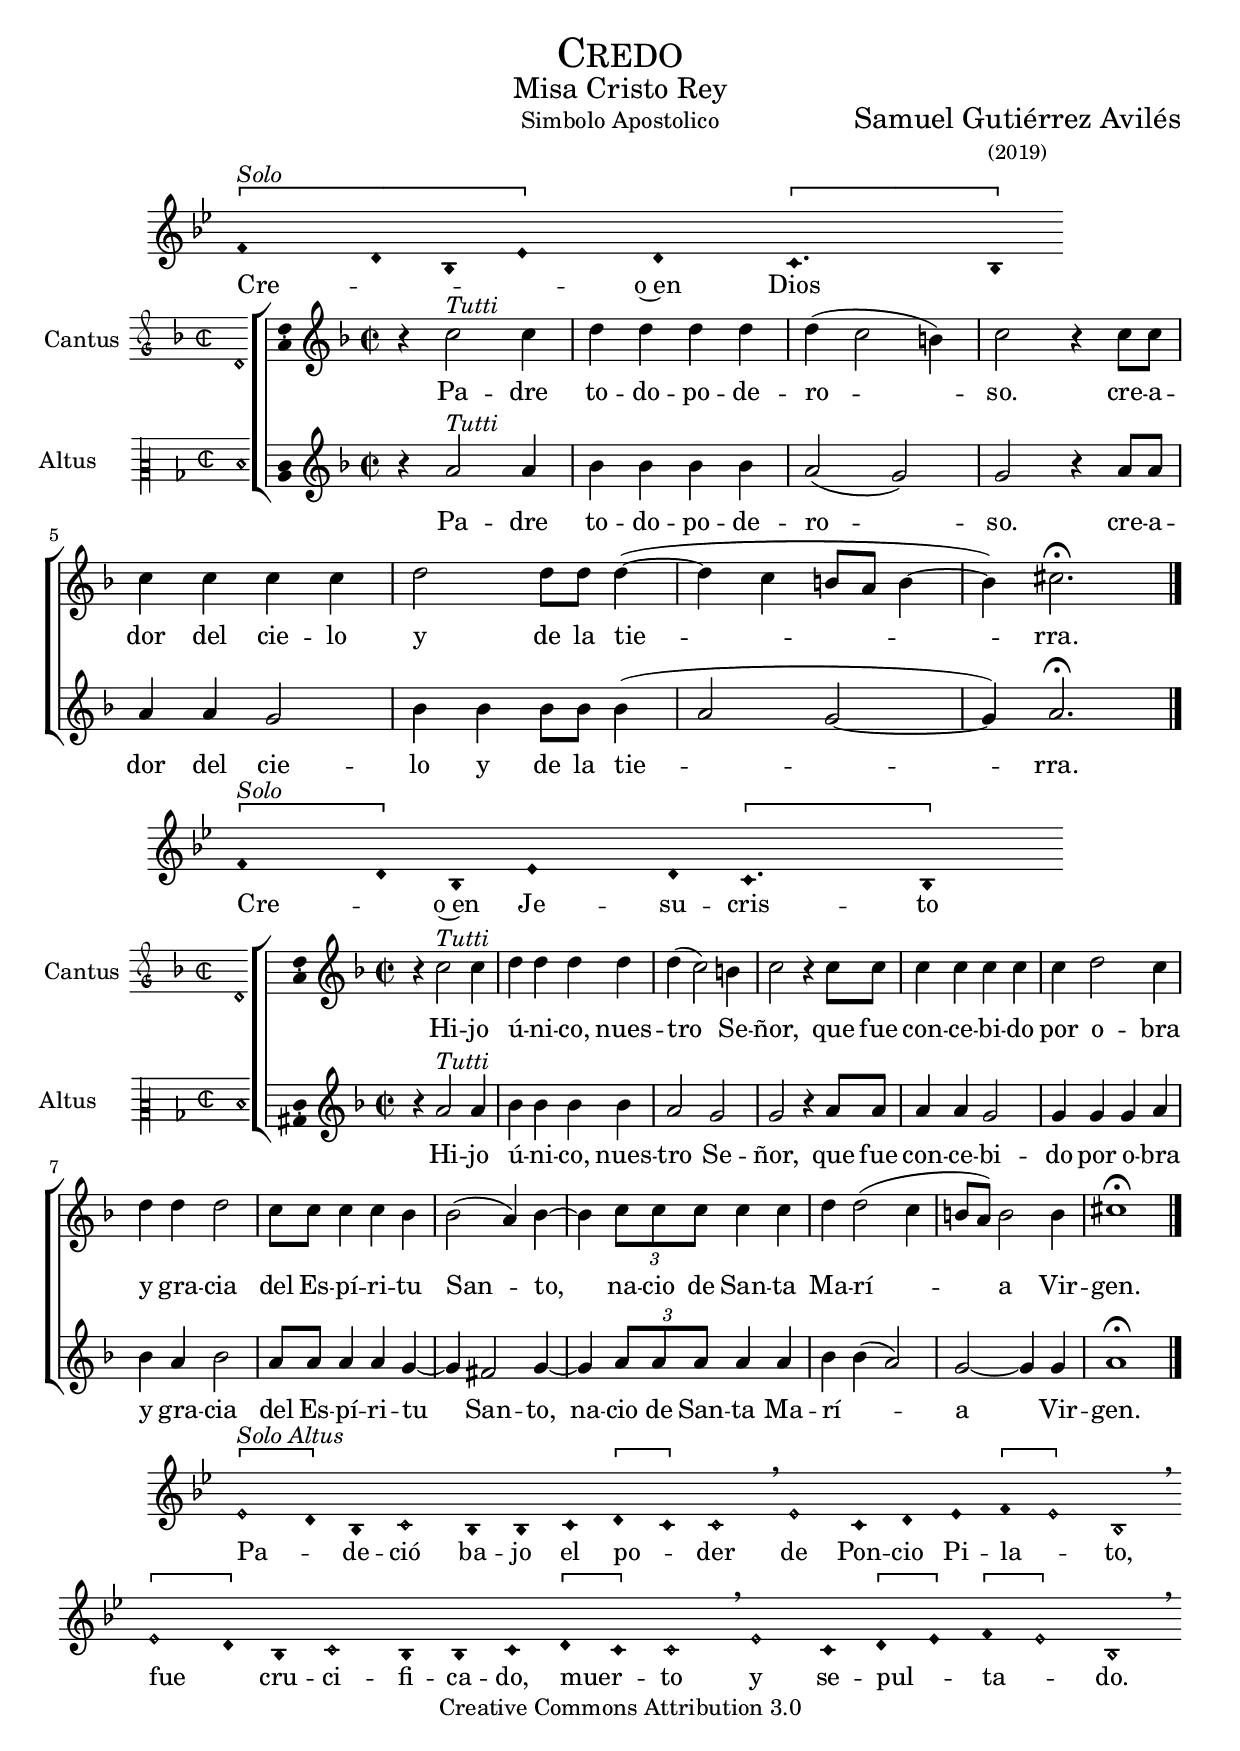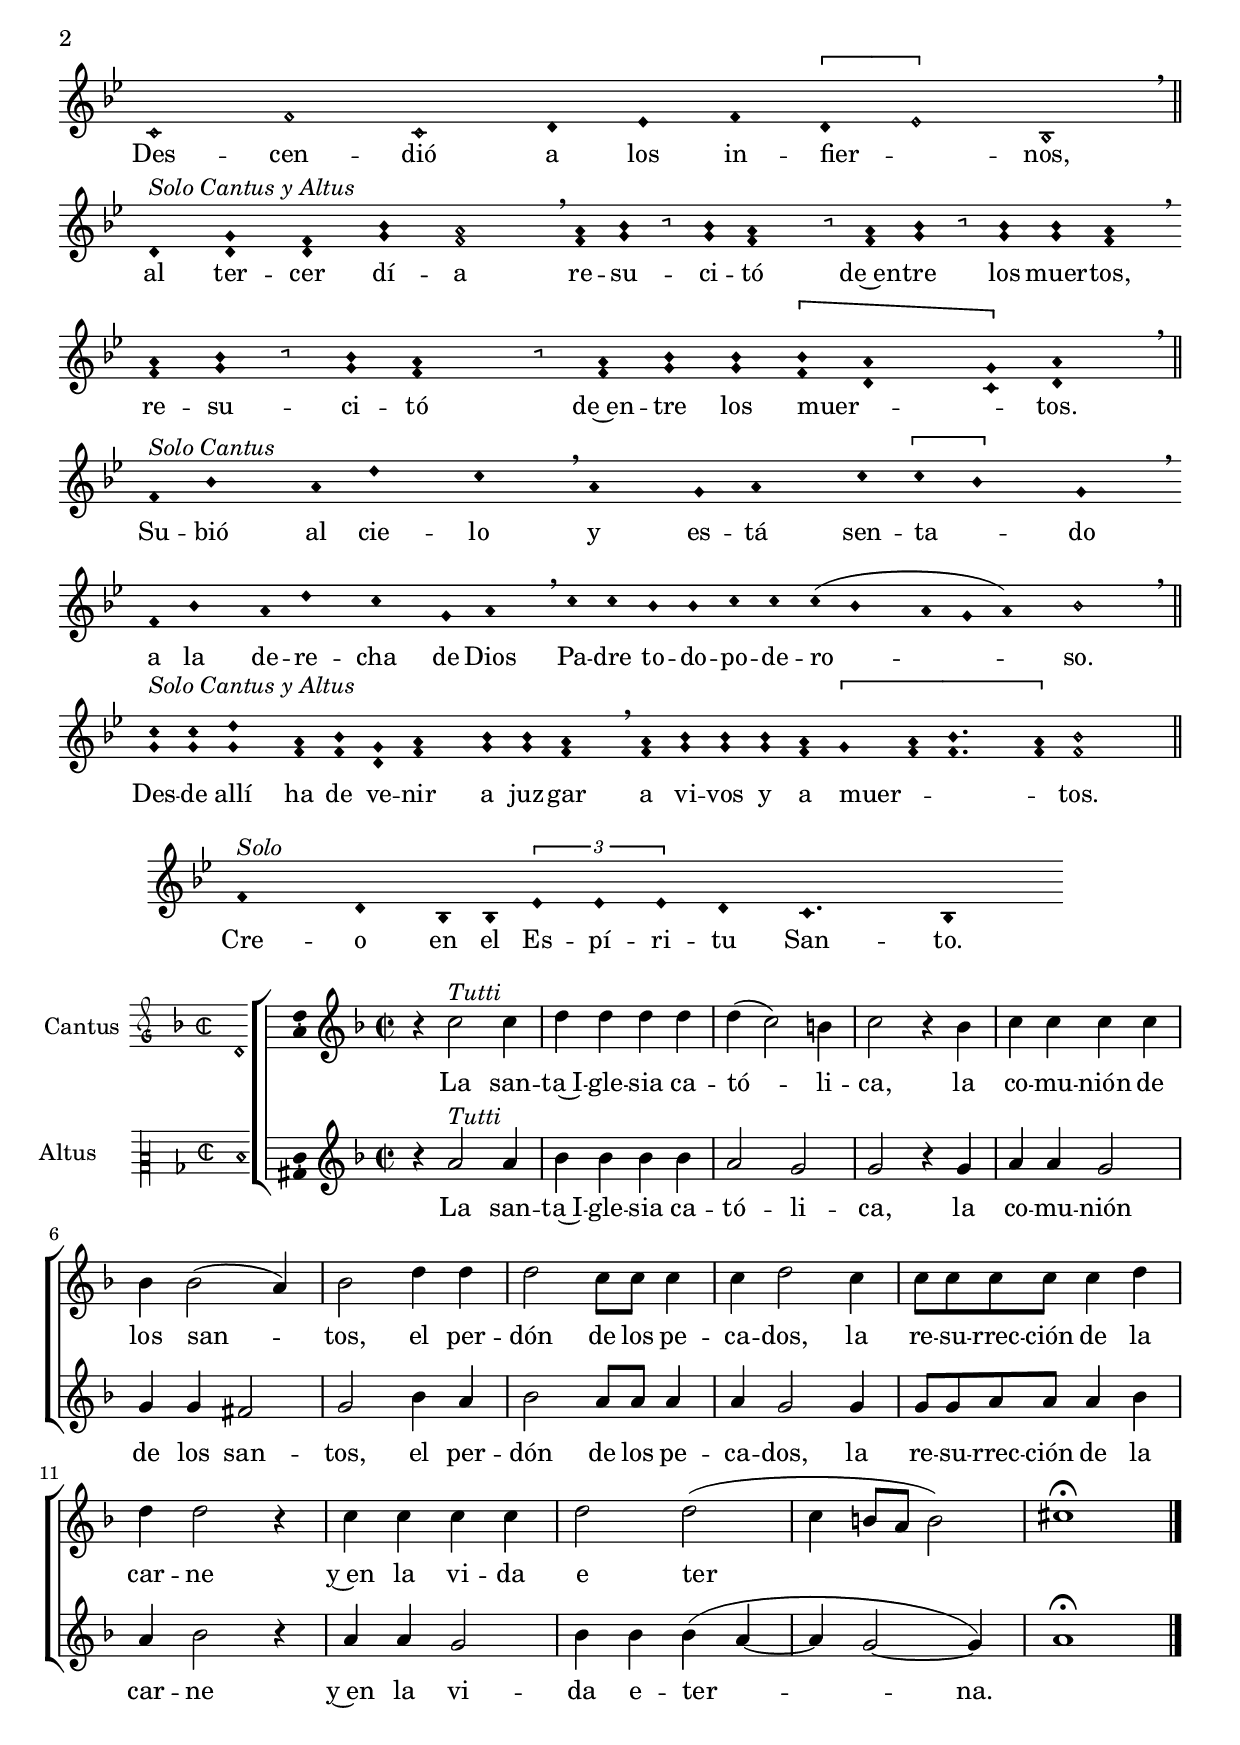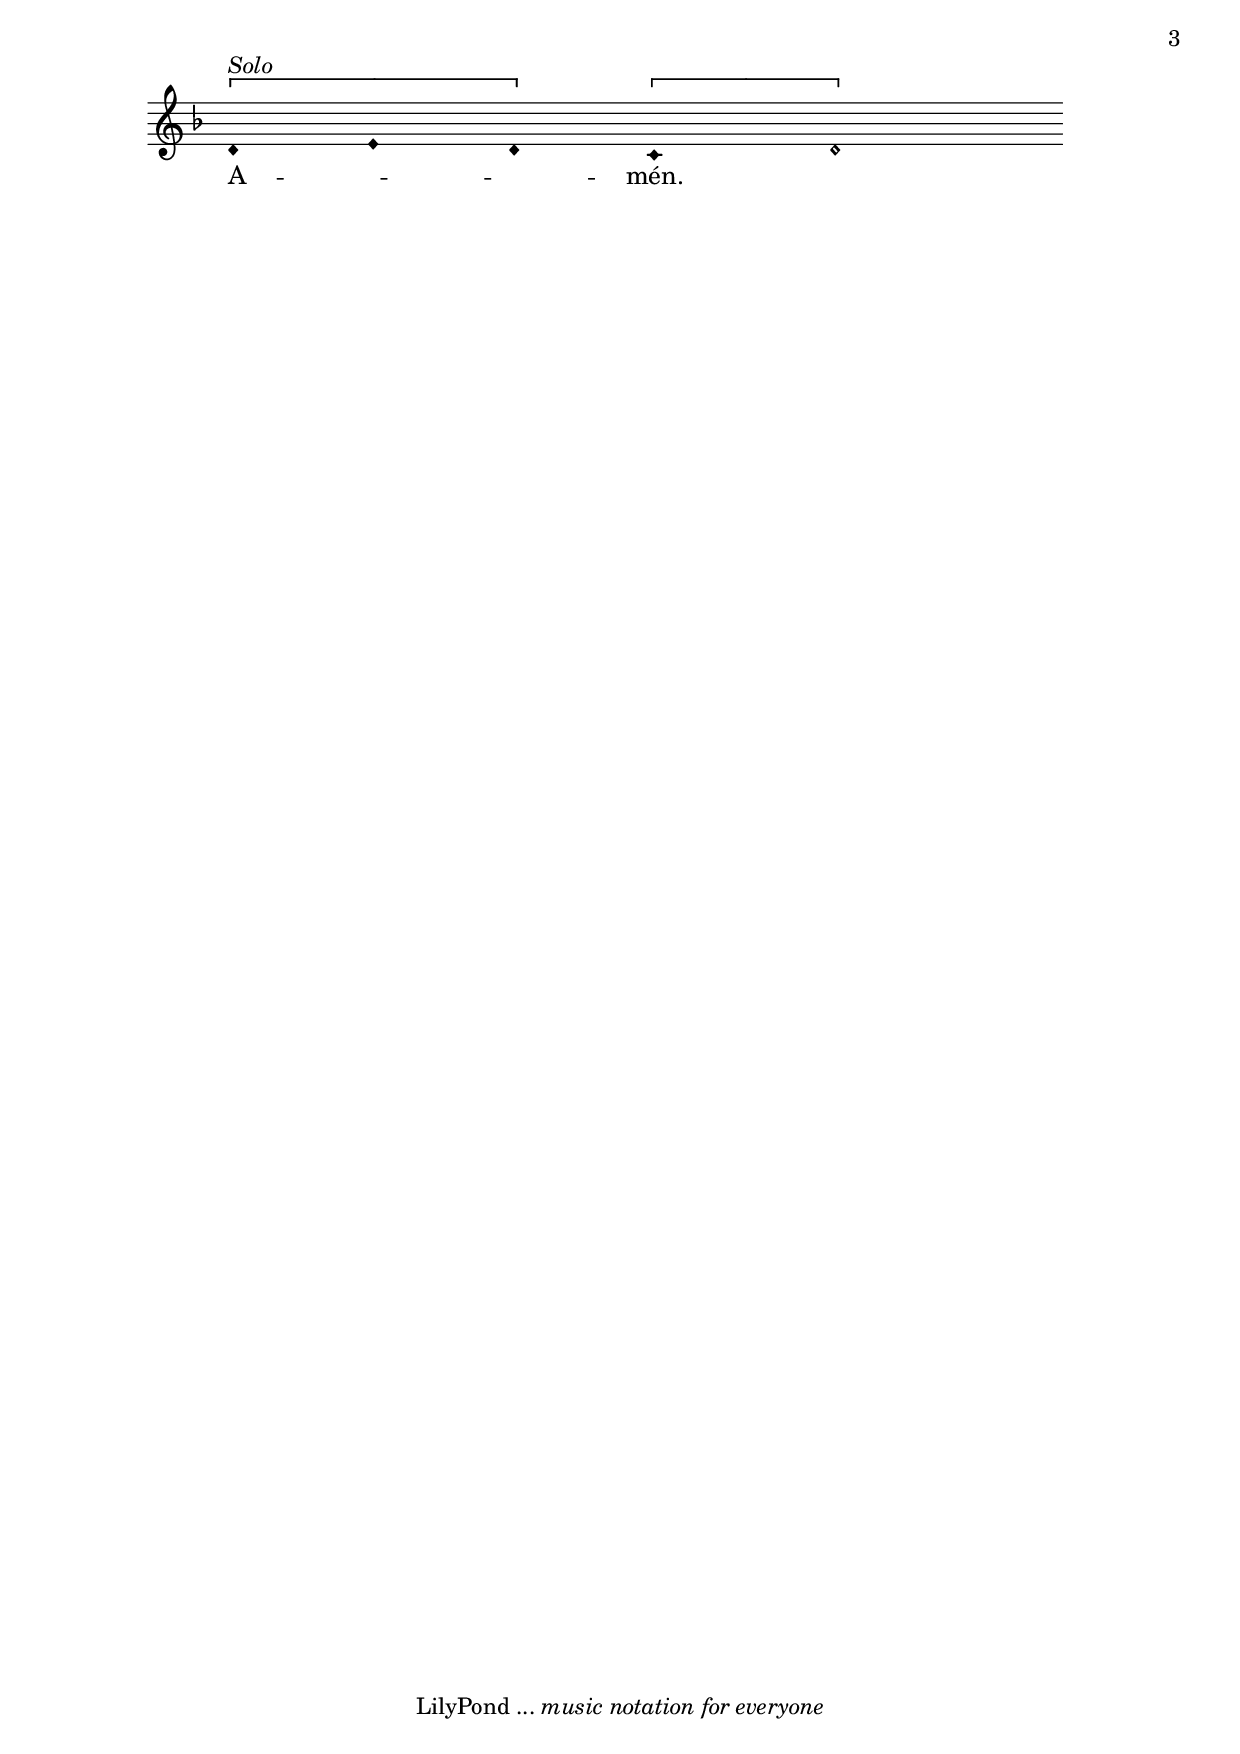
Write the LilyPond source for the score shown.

% ****************************************************************
%	Credo in unum Deum - Melodia a modo del renacimiento
%	by serach.sam@
% ****************************************************************
\language "espanol"
\version "2.19.82"

%#(set-global-staff-size 16.4)

% --- Cabecera
\markup { \fill-line { \center-column { \fontsize #5 \smallCaps "Credo" \fontsize #2 "Misa Cristo Rey" } } }
\markup { \fill-line { " " "Simbolo Apostolico" \center-column { \fontsize #2 "Samuel Gutiérrez Avilés" \small "(2019)" } } }
\header {
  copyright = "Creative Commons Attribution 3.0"
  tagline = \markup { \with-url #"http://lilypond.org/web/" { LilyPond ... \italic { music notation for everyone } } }
  breakbefore = ##t
}

% --- Musica

% --- invocacion
\score{
<<
    \new Voice = "invocacion" {
        \override Staff.TimeSignature.stencil = #'()
        \override Stem.transparent = ##t
        \set Score.timing = ##f
        \override NoteHead.style = #'neomensural        
        \key sol \minor
        \relative do' {
          \[fa4^\markup{ \italic "Solo"} re8 sib8 mib4\] re \[do4. sib8\]
        }
    }
    \new Lyrics \lyricsto "invocacion" {
        \lyricmode {
            Cre -- _ _ _ o~en Dios
        }
    }
>>
    \layout {
        indent = 1.5 \cm
        line-width = 17\cm
        ragged-right = ##f
    }
    \midi {}
}

% --- Parametro globales
global = {
    \tempo 4 = 110
    \key re \minor
    \time 2/2  
    \skip 1
}

cantus_gloria = \relative do'' {
    r4 do2^\markup{ \italic "Tutti"} do4
    re4 re re re
    re( do2 si4)
    do2 r4 do8 do 
    do4 do do do
    re2 re8 re re4(~
    re4 do si8 la si4~
    si4) dos2. \fermata
    \bar "|."
    
}

altus_gloria = \relative do'' {
    r4 la2^\markup{ \italic "Tutti"} la4
    sib4 sib sib sib
    la2( sol2)
    sol2 r4 la8 la 
    la4 la sol2 
    sib4 sib sib8 sib sib4(
    la2 sol~ sol4) la2. \fermata
}

textocantus_gloria = \lyricmode{
    Pa -- dre to -- do -- po -- de -- ro -- _ _ so. 
    cre -- a -- dor del cie -- lo y de la tie -- _ _ _ _ _ _ rra.
}

textoaltus_gloria = \lyricmode{
    Pa -- dre to -- do -- po -- de -- ro -- _ so. 
    cre -- a -- dor del cie -- lo y de la tie -- _ _ _ rra.
}

incipitcantus = \markup {
    \score {
        {
            \set Staff.instrumentName = "Cantus "
            \override NoteHead.style = #'neomensural
            \override Staff.TimeSignature.style = #'neomensural
            \cadenzaOn 
            \clef "petrucci-g"
            \key re \minor
            \time 2/2
            re'1
        } 
        \layout { line-width = 20 indent = 0 }
    }
}

incipitaltus=\markup{
	\score{
		{ 
            \set Staff.instrumentName = "Altus     "
            \override NoteHead.style = #'neomensural 
            \override Staff.TimeSignature.style = #'neomensural
            \cadenzaOn
            \clef "petrucci-c2"
            \key re \minor
            \time 2/2
            re'1
		} 
        \layout { line-width = 20 indent = 0 }
	}
}


\score {
    \new ChoirStaff<<
        \new Staff <<
            \global
            \new Voice = "soprano" {
                %\set Staff.midiInstrument = #"choir aahs"
                \set Staff.instrumentName = \incipitcantus
                \clef "treble"
                \cantus_gloria
            }
            \new Lyrics \lyricsto "soprano" { \textocantus_gloria }
        >>

        \new Staff <<
            \global
            \new Voice = "alto" {
                %\set Staff.midiInstrument = #"choir aahs"
                \set Staff.instrumentName = \incipitaltus
                \clef "treble"
                \altus_gloria
            }
            \new Lyrics \lyricsto "alto" { \textoaltus_gloria }
        >>
    >>

    \layout{ 
        \context {
            \Lyrics 
                \override VerticalAxisGroup.staff-affinity = #UP
                \override VerticalAxisGroup.nonstaff-relatedstaff-spacing = #'((basic-distance . 0) (minimum-distance . 0) (padding . 1))
                \override LyricText.font-size = #1.2
                \override LyricHyphen.minimum-distance = #0.5
        }
        \context {
            \Score 
                tempoHideNote = ##t
                \override BarNumber.padding = #2 
        }
        \context {
            \Voice 
                melismaBusyProperties = #'()
        }
        \context {
            \Staff 
                \override VerticalAxisGroup.staff-staff-spacing = #'((basic-distance . 11) (minimum-distance . 0) (padding . 1))
                \consists Ambitus_engraver 
                \override LigatureBracket.padding = #1
        }
    }
    \midi { }
}

% --- invocacion
\score{
<<
    \new Voice = "invocacion" {
        \override Staff.TimeSignature.stencil = #'()
        \override Stem.transparent = ##t
        \set Score.timing = ##f
        \override NoteHead.style = #'neomensural        
        \key sol \minor
        \relative do' {
            \[fa4^\markup{ \italic "Solo"} re8\] sib8 mib4 re8 \[do4. sib4\]
        }
    }
    \new Lyrics \lyricsto "invocacion" {
        \lyricmode {
            Cre -- _ o~en Je -- su -- cris -- to
        }
    }
>>
    \layout {
        indent = 1.5 \cm
        line-width = 17\cm
        ragged-right = ##f
    }
    \midi {}
}

cantus_senyor = \relative do'' {
    r4 do2^\markup{ \italic "Tutti"} do4
    re4 re re re
    re( do2) si4
    do2 r4 do8 do 
    do4 do do do
    do4 re2 do4
    re4 re re2
    do8 do do4 do sib4 
    sib2( la4) sib4~ 
    sib4 \tuplet 3/2 {do8 do do} do4 do 
    re re2( do4 
    si8 la) si2 si4 
    dos1 \fermata
    \bar "|."
}

altus_senyor = \relative do'' {
    r4 la2^\markup{ \italic "Tutti"} la4
    sib4 sib sib sib
    la2 sol2
    sol2 r4 la8 la 
    la4 la sol2 
    sol4 sol sol4 la4
    sib4 la sib2
    la8 la la4 la
    sol4~ sol4 fas2 sol4~
    sol4 \tuplet 3/2 {la8 la la} la4 la sib sib4(
    la2) sol~ sol4 sol4 la1 \fermata
}

textocantus_senyor = \lyricmode{
    Hi -- jo ú -- ni -- co, nues -- tro _ Se -- ñor,
    que fue con -- ce -- bi -- do por o -- bra y gra -- cia del Es -- pí -- ri -- tu San -- _ to,
    _ na -- cio de San -- ta Ma -- rí -- _ _ _ a Vir -- gen.
}

textoaltus_senyor = \lyricmode{
    Hi -- jo ú -- ni -- co, nues -- tro Se -- ñor,
    que fue con -- ce -- bi -- do por o -- bra y gra -- cia del Es -- pí -- ri -- tu _ San -- to,
    na -- cio de San -- ta Ma -- rí -- _ _ a _ Vir -- gen.
}

\score {
    \new ChoirStaff<<
        \new Staff <<
            \global
            \new Voice = "v1" {
                %\set Staff.midiInstrument = #"choir aahs"
                \set Staff.instrumentName = \incipitcantus
                \clef "treble"
                \cantus_senyor
            }
            \new Lyrics \lyricsto "v1" { \textocantus_senyor }
        >>

        \new Staff <<
            \global
            \new Voice = "v2" {
                %\set Staff.midiInstrument = #"choir aahs"
                \set Staff.instrumentName = \incipitaltus
                \clef "treble"
                \altus_senyor
            }
            \new Lyrics \lyricsto "v2" { \textoaltus_senyor }
        >>
    >>

    \layout{ 
        \context {
            \Lyrics 
                \override VerticalAxisGroup.staff-affinity = #UP
                \override VerticalAxisGroup.nonstaff-relatedstaff-spacing = #'((basic-distance . 0) (minimum-distance . 0) (padding . 1))
                \override LyricText.font-size = #1.2
                \override LyricHyphen.minimum-distance = #0.5
        }
        \context {
            \Score 
                tempoHideNote = ##t
                \override BarNumber.padding = #2 
        }
        \context {
            \Voice 
                melismaBusyProperties = #'()
        }
        \context {
            \Staff 
                \override VerticalAxisGroup.staff-staff-spacing = #'((basic-distance . 11) (minimum-distance . 0) (padding . 1))
                \consists Ambitus_engraver 
                \override LigatureBracket.padding = #1
        }
    }
    \midi { }
}

% --- invocacion
\score{
<<
    \new Voice = "invocacion" {
        %\set Staff.midiInstrument = #"choir aahs"
        \override Staff.TimeSignature.stencil = #'()
        \override Stem.transparent = ##t
        \set Score.timing = ##f
        \override NoteHead.style = #'neomensural
        \override Rest.style = #'neomensural
        \key sol \minor
        \relative do' {
            \[mib2^\markup{ \italic "Solo Altus"} re4\] sib do2 sib4 sib do4 \[re do4\] do2 \breathe mib2 do4 re mib4 \[fa mib2\] sib \breathe
            
            \bar "" \break
            
            \[mib2 re4\] sib do2 sib4 sib do4 \[re do4\] do2 \breathe mib2 do4 \[re mib4\] \[fa mib2\] sib \breathe
            
            \bar "" \break
            
            do2 fa do re4 mib fa \[re mib2\] sib \breathe
            
            \bar "||" \break
            
            re4^\markup{ \italic "Solo Cantus y Altus"} <sol re> <fa re> <sib sol> <la fa>2 \breathe <la fa>8 <sib sol> r <sib sol> <la fa>4 r8 <la fa>8 <sib sol> r <sib sol>16 <sib sol> <la fa>4 \breathe
            
            \bar "" \break
            
            <la fa>8 <sib sol> r <sib sol> <la fa>4 r8 <la fa>8 <sib sol> <sib sol>8 \[<sib fa> <la re,>4 <sol do,>8\] <la re,>4 \breathe
            
            \bar "||" \break
            
            fa8^\markup{ \italic "Solo Cantus"} sib4 la8 re4 do4 \breathe la4 sol8 la4 do8 \[do sib4\] sol \breathe
            
            \bar "" \break
            
            fa8 sib4 la8 re4 do4 sol8 la4 \breathe do8 do sib sib do do do( sib4 la8 sol la4) sib2 \breathe
            
            \bar "||" \break
            
            <do sol>8^\markup{ \italic "Solo Cantus y Altus"} <do sol> <re sol,>4 <la fa>8 <sib fa> <sol re> <la fa>4 <sib sol>8 <sib sol> <la fa>4 \breathe <la fa>8 <sib sol> <sib sol> <sib sol>8 <la fa> \[sol4 <la fa>8 <sib fa>4. <la fa>8\] <sib fa>2
            
            \bar "||"
        }
    }
    \new Lyrics \lyricsto "invocacion" {
        \lyricmode {
            Pa -- _ de -- ció ba -- jo el po -- _ der de Pon -- cio Pi -- la -- _ to,
            fue _ cru -- ci -- fi -- ca -- do, muer -- _ to y se -- pul -- _ ta -- _ do.
            Des -- cen -- dió a los in -- fier -- _ nos,
            al ter -- cer dí -- a re -- su -- ci -- tó de~en -- tre los muer -- tos,
            re -- su -- ci -- tó de~en -- tre los muer -- _ _ tos.
            Su -- bió al cie -- lo y es -- tá sen -- ta -- _ do
            a la de -- re -- cha de Dios Pa -- dre to -- do -- po -- de -- ro -- so.
            Des -- de allí ha de ve -- nir a juz -- gar a vi -- vos y a muer -- _ _ _ tos.
        }
    }
>>
    \layout {
        indent = 1.5 \cm
        %line-width = 17\cm
        ragged-right = ##f
    }
    \midi {}
}

% --- invocacion
\score{
<<
    \new Voice = "invocacion" {
        \override Staff.TimeSignature.stencil = #'()
        \override Stem.transparent = ##t
        \set Score.timing = ##f
        \override NoteHead.style = #'neomensural        
        \key sol \minor
        \relative do' {
            fa4^\markup{ \italic "Solo"} re8 sib16 sib \tuplet 3/2 {mib8 mib mib} re8 do4. sib4
        }
    }
    \new Lyrics \lyricsto "invocacion" {
        \lyricmode {
            Cre -- o en el Es -- pí -- ri -- tu San -- to.
        }
    }
>>
    \layout {
        indent = 1.5 \cm
        line-width = 17\cm
        ragged-right = ##f
    }
    \midi {}
}

cantus_estas = \relative do'' {
    r4 do2^\markup{ \italic "Tutti"} do4
    re4 re re re
    re( do2) si4
    do2 r4 sib
    do4 do do do
    sib4 sib2( la4)
    sib2 re4 re 
    re2 do8 do do4 
    do4 re2 do4 
    do8 do do do do4 re 
    re re2 r4
    do4 do do do
    re2 re2( 
    do4 si8 la si2) 
    dos1 \fermata
    \bar "|."
}

altus_estas = \relative do'' {
    r4 la2^\markup{ \italic "Tutti"} la4
    sib4 sib sib sib
    la2 sol2
    sol2 r4 sol
    la4 la sol2
    sol4 sol fas2
    sol2 sib4 la 
    sib2 la8 la la4 
    la4 sol2 sol4 
    sol8 sol la la
    la4 sib la sib2 r4
    la4 la sol2 
    sib4 sib sib4( la4~
    la4 sol2~ sol4) 
    la1 \fermata
}

textocantus_estas = \lyricmode{
    La san -- ta~I -- gle -- sia ca -- tó -- _ li -- ca,
    la co -- mu -- nión de los san -- _ tos,
    el per -- dón de los pe -- ca -- dos,
    la re -- su -- rrec -- ción de la car -- ne
    y~en la vi -- da e ter -- _ _ _ _ _ _ na.
}

textoaltus_estas = \lyricmode{
    La san -- ta~I -- gle -- sia ca -- tó -- li -- ca,
    la co -- mu -- nión de los san -- tos,
    el per -- dón de los pe -- ca -- dos,
    la re -- su -- rrec -- ción de la car -- ne
    y~en la vi -- da e -- ter -- _ _ _ na.
}

\score {
    \new ChoirStaff<<
        \new Staff <<
            \global
            \new Voice = "v1" {
                %\set Staff.midiInstrument = #"choir aahs"
                \set Staff.instrumentName = \incipitcantus
                \clef "treble"
                \cantus_estas
            }
            \new Lyrics \lyricsto "v1" { \textocantus_estas }
        >>

        \new Staff <<
            \global
            \new Voice = "v2" {
                %\set Staff.midiInstrument = #"choir aahs"
                \set Staff.instrumentName = \incipitaltus
                \clef "treble"
                \altus_estas
            }
            \new Lyrics \lyricsto "v2" { \textoaltus_estas }
        >>
    >>

    \layout{ 
        \context {
            \Lyrics 
                \override VerticalAxisGroup.staff-affinity = #UP
                \override VerticalAxisGroup.nonstaff-relatedstaff-spacing = #'((basic-distance . 0) (minimum-distance . 0) (padding . 1))
                \override LyricText.font-size = #1.2
                \override LyricHyphen.minimum-distance = #0.5
        }
        \context {
            \Score 
                tempoHideNote = ##t
                \override BarNumber.padding = #2 
        }
        \context {
            \Voice 
                melismaBusyProperties = #'()
        }
        \context {
            \Staff 
                \override VerticalAxisGroup.staff-staff-spacing = #'((basic-distance . 11) (minimum-distance . 0) (padding . 1))
                \consists Ambitus_engraver 
                \override LigatureBracket.padding = #1
        }
    }
    \midi { }
}

% --- invocacion
\score{
<<
    \new Voice = "invocacion" {
        \override Staff.TimeSignature.stencil = #'()
        \override Stem.transparent = ##t
        \set Score.timing = ##f
        \override NoteHead.style = #'neomensural        
        \key re \minor
        \relative do' {
            \[re4^\markup{ \italic "Solo"} mi re\] \[do re2\]
        }
    }
    \new Lyrics \lyricsto "invocacion" {
        \lyricmode {
         A -- _ _ mén.   
        }
    }
>>
    \layout {
        indent = 1.5 \cm
        line-width = 17\cm
        ragged-right = ##f
    }
    \midi {}
}

% --- Musica
\paper{
    #(set-default-paper-size "letter")
	indent=3.5\cm
}
